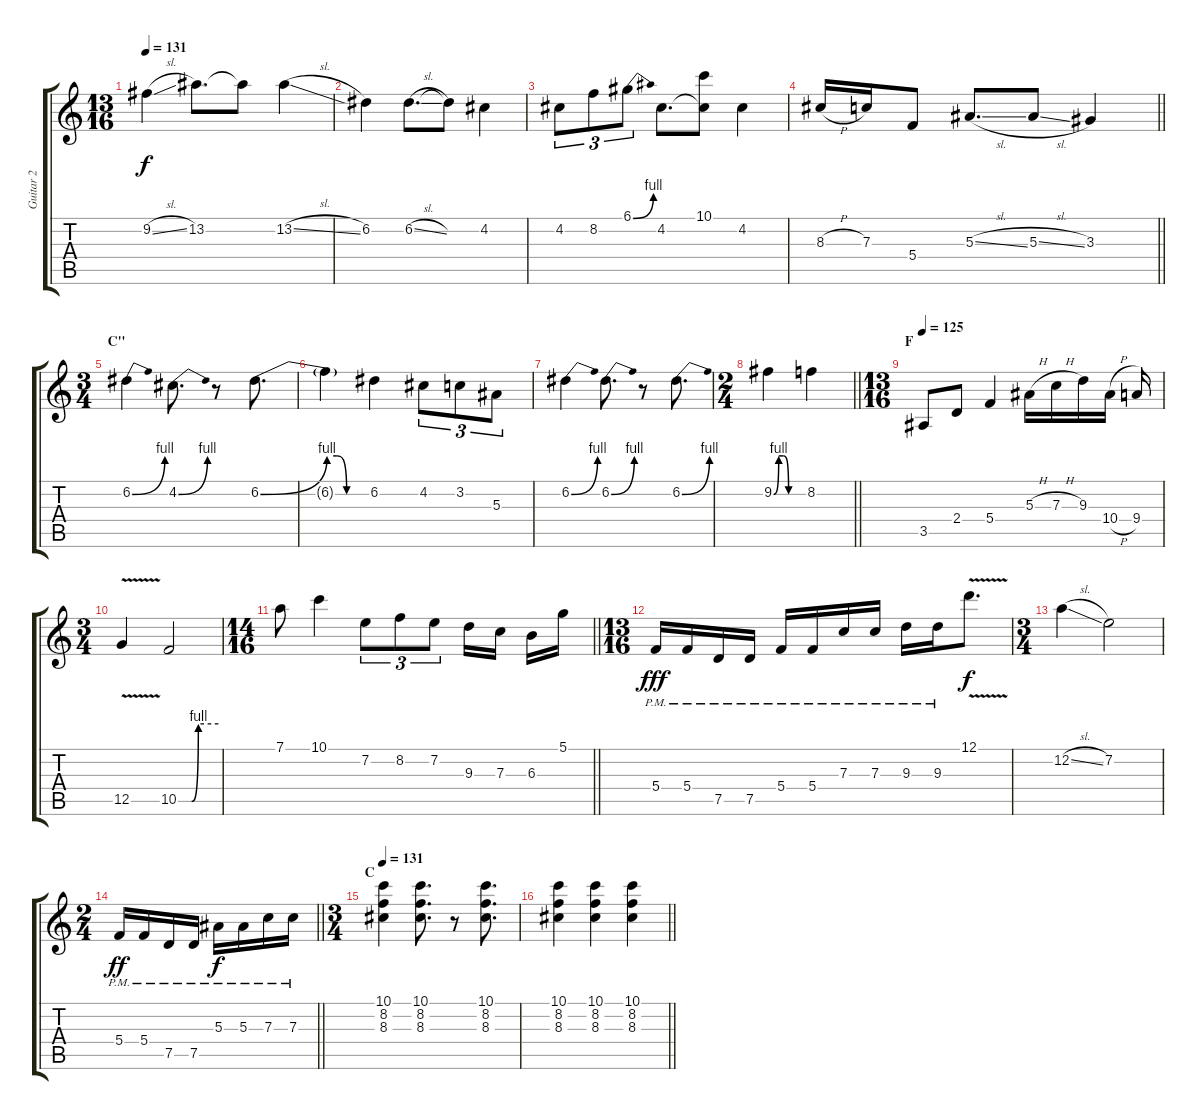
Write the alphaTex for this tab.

\track ("Guitar 2" "Guitar 2") {instrument distortionguitar}
\staff {score tabs}
\tuning (D4 A3 F3 C3 G2 C2) {hide}
\ts (13 16)
\tempo 131
\clef g2
\ks c
9.2{sl}.4{dy f} 13.2.8{d} 13.2{t}.8 13.2{sl}.4 |
6.2.4 6.2{sl}.8{d} 6.2{t}.8 4.2.4 |
4.2.8{tu (3 2)} 8.2.8{tu (3 2)} 6.1{be (bend 0 0 60 4)}.8{tu (3 2)} 4.2.8{d} (10.1 4.2{t}).8 4.2.4 |
\barLineRight lightlight
8.3{h}.16 7.3.16 5.4.8 5.3{sl}.8{d} 5.3{sl}.8 3.3.4 |
\ts (3 4)
\section ("" "C''")
6.2{be (bend 0 0 60 4)}.4 4.2{be (bend 0 0 60 4)}.8{d} r.8 6.2{be (bend 0 0 60 4)}.8{d} |
6.2{be (custom 0 4 15 4 30 0 60 0) t}.4 6.2.4 4.2.8{tu (3 2)} 3.2.8{tu (3 2)} 5.3.8{tu (3 2)} |
6.2{be (bend 0 0 60 4)}.4 6.2{be (bend 0 0 60 4)}.8{d} r.8 6.2{be (bend 0 0 60 4)}.8{d} |
\ts (2 4)
\barLineRight lightlight
9.2{be (custom 0 0 10 4 20 4 30 0 60 0)}.4 8.2.4 |
\ts (13 16)
\section ("" "F")
\tempo 125
3.5.8{instrument distortionguitar} 2.4.8 5.4.4 5.3{h}.16 7.3{h}.16 9.3.16 10.4{h}.16 9.4.16 |
\ts (3 4)
12.5{v}.4 10.5{be (custom 0 0 20 0 30 4 60 4)}.2 |
\ts (14 16)
\barLineRight lightlight
7.1.8 10.1.4 7.2.8{tu (3 2)} 8.2.8{tu (3 2)} 7.2.8{tu (3 2)} 9.3.16 7.3.16 6.3.16 5.1.16 |
\ts (13 16)
5.4{pm}.16{dy fff} 5.4{pm}.16 7.5{pm}.16 7.5{pm}.16 5.4{pm}.16 5.4{pm}.16 7.3{pm}.16 7.3{pm}.16 9.3{pm}.16 9.3{pm}.16 12.1{v}.8{d dy f} |
\ts (3 4)
12.2{sl}.4 7.2.2 |
\ts (2 4)
\barLineRight lightlight
5.4{pm}.16{dy ff} 5.4{pm}.16 7.5{pm}.16 7.5{pm}.16 5.3{pm}.16{dy f} 5.3{pm}.16 7.3{pm}.16 7.3{pm}.16 |
\ts (3 4)
\section ("" "C")
\tempo 131
(10.1 8.2 8.3).4 (10.1 8.2 8.3).8{d} r.8 (10.1 8.2 8.3).8{d} |
\barLineRight lightlight
(10.1 8.2 8.3).4 (10.1 8.2 8.3).4 (10.1 8.2 8.3).4
